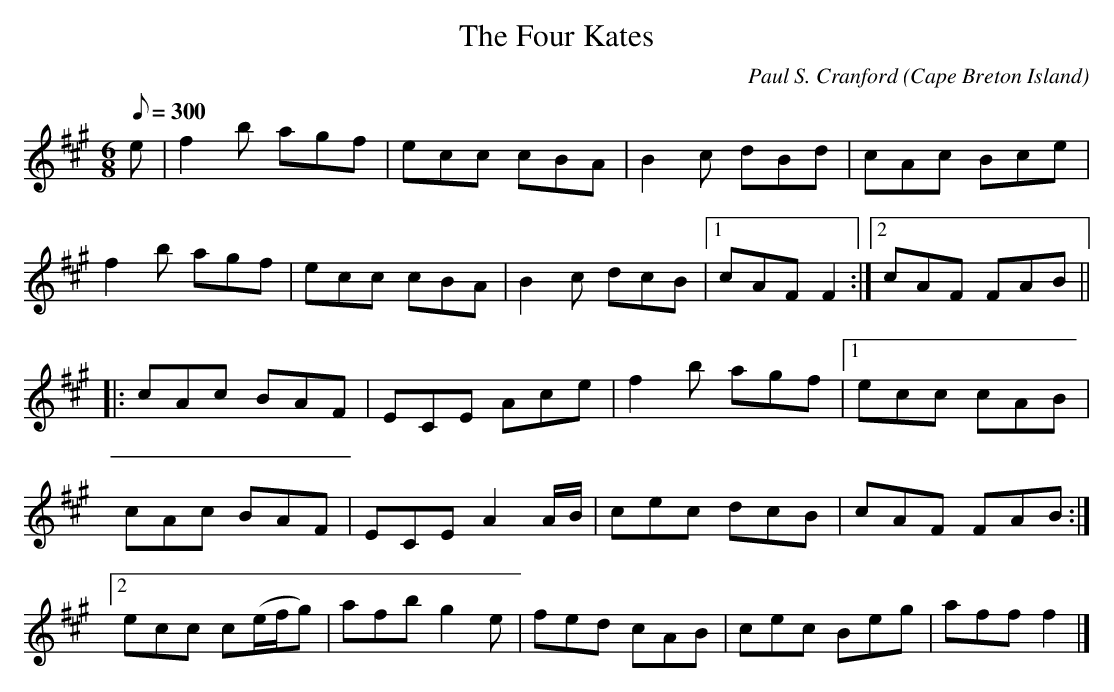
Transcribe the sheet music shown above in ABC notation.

X:1
T:The Four Kates
C:Paul S. Cranford
O:Cape Breton Island
L:1/8
M:6/8
Q:300
K:F#minor
e|f2 b agf|ecc cBA|B2 c dBd|cAc Bce|
f2 b agf|ecc cBA|B2 c dcB|1cAF F2:|2cAF FAB||
|:cAc BAF|ECE Ace|f2 b agf|1ecc cAB|
cAc BAF|ECE A2 A/B/|cec dcB|cAF FAB:|
[2ecc c(e/f/g)|afb g2 e|fed cAB|cec Beg|aff f2|]
